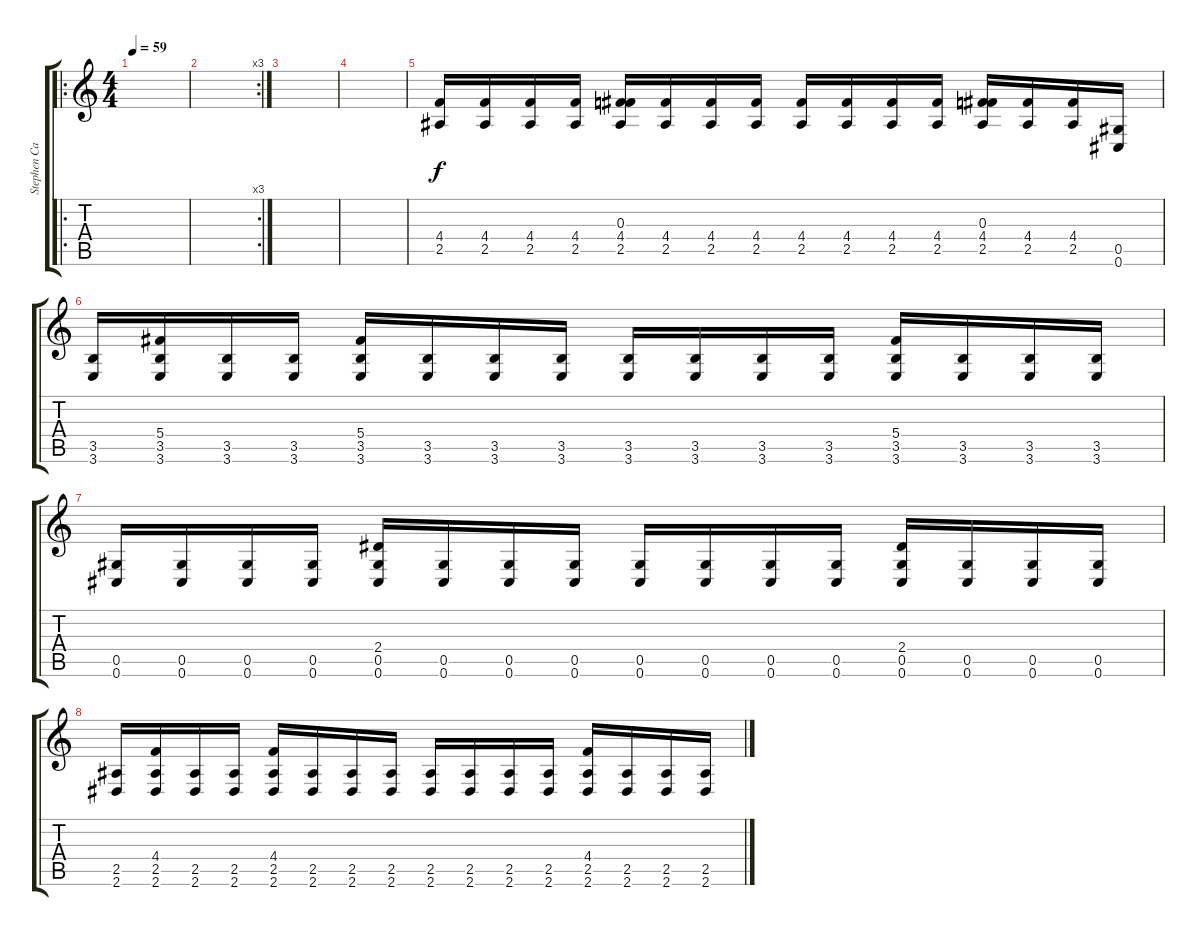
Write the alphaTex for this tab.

\track ("Stephen Carpenter guitars" "Stephen Ca") {instrument distortionguitar}
\staff {score tabs}
\tuning (Eb4 Bb3 Gb3 Db3 Ab2 Db2) {hide}
\ro
\ts (4 4)
\tempo 59
\clef g2
\ks c
|
\rc 3
|
|
|
(4.4 2.5).16{instrument distortionguitar} (4.4 2.5).16 (4.4 2.5).16 (4.4 2.5).16 (0.3 4.4 2.5).16 (4.4 2.5).16 (4.4 2.5).16 (4.4 2.5).16 (4.4 2.5).16 (4.4 2.5).16 (4.4 2.5).16 (4.4 2.5).16 (0.3 4.4 2.5).16 (4.4 2.5).16 (4.4 2.5).16 (0.5 0.6).16 |
(3.5 3.6).16 (5.4 3.5 3.6).16 (3.5 3.6).16 (3.5 3.6).16 (5.4 3.5 3.6).16 (3.5 3.6).16 (3.5 3.6).16 (3.5 3.6).16 (3.5 3.6).16 (3.5 3.6).16 (3.5 3.6).16 (3.5 3.6).16 (5.4 3.5 3.6).16 (3.5 3.6).16 (3.5 3.6).16 (3.5 3.6).16 |
(0.5 0.6).16 (0.5 0.6).16 (0.5 0.6).16 (0.5 0.6).16 (2.4 0.5 0.6).16 (0.5 0.6).16 (0.5 0.6).16 (0.5 0.6).16 (0.5 0.6).16 (0.5 0.6).16 (0.5 0.6).16 (0.5 0.6).16 (2.4 0.5 0.6).16 (0.5 0.6).16 (0.5 0.6).16 (0.5 0.6).16 |
(2.5 2.6).16 (4.4 2.5 2.6).16 (2.5 2.6).16 (2.5 2.6).16 (4.4 2.5 2.6).16 (2.5 2.6).16 (2.5 2.6).16 (2.5 2.6).16 (2.5 2.6).16 (2.5 2.6).16 (2.5 2.6).16 (2.5 2.6).16 (4.4 2.5 2.6).16 (2.5 2.6).16 (2.5 2.6).16 (2.5 2.6).16
